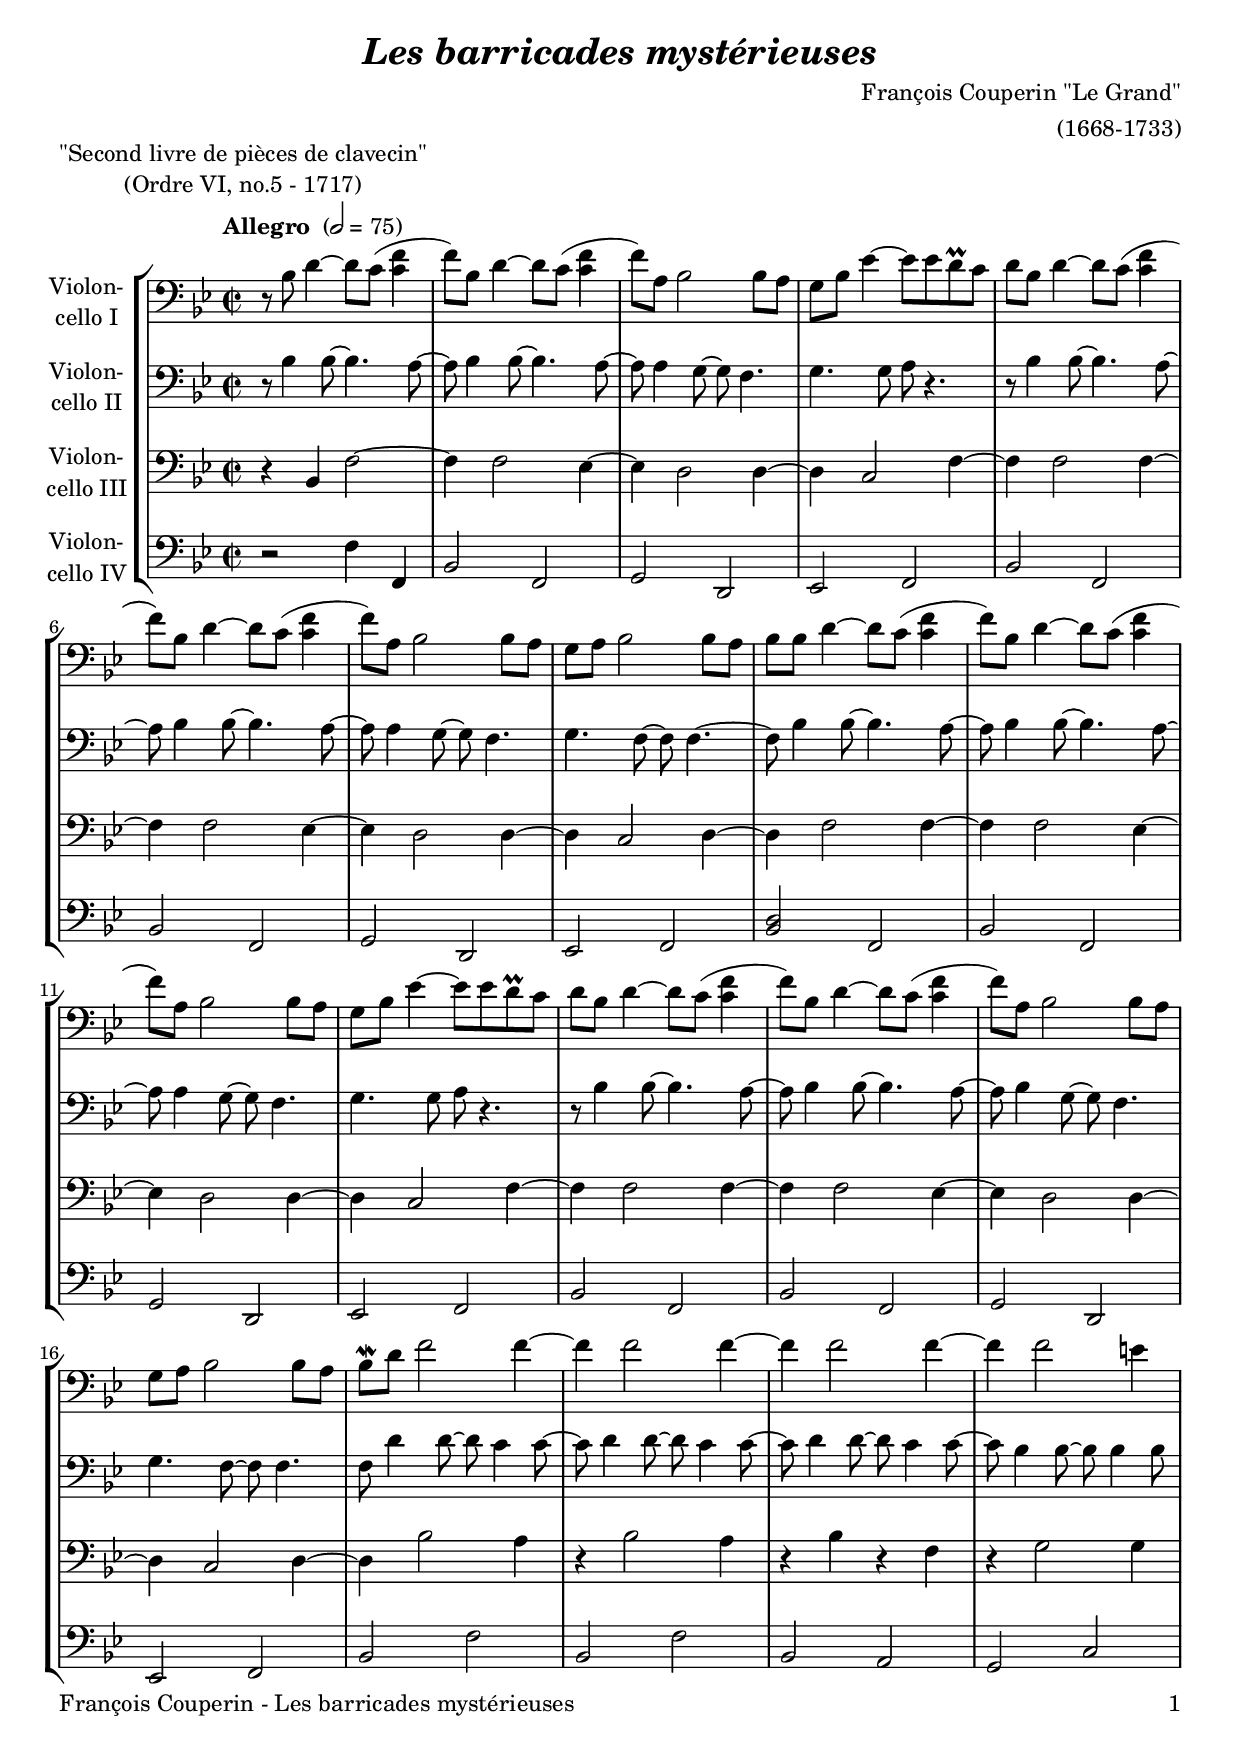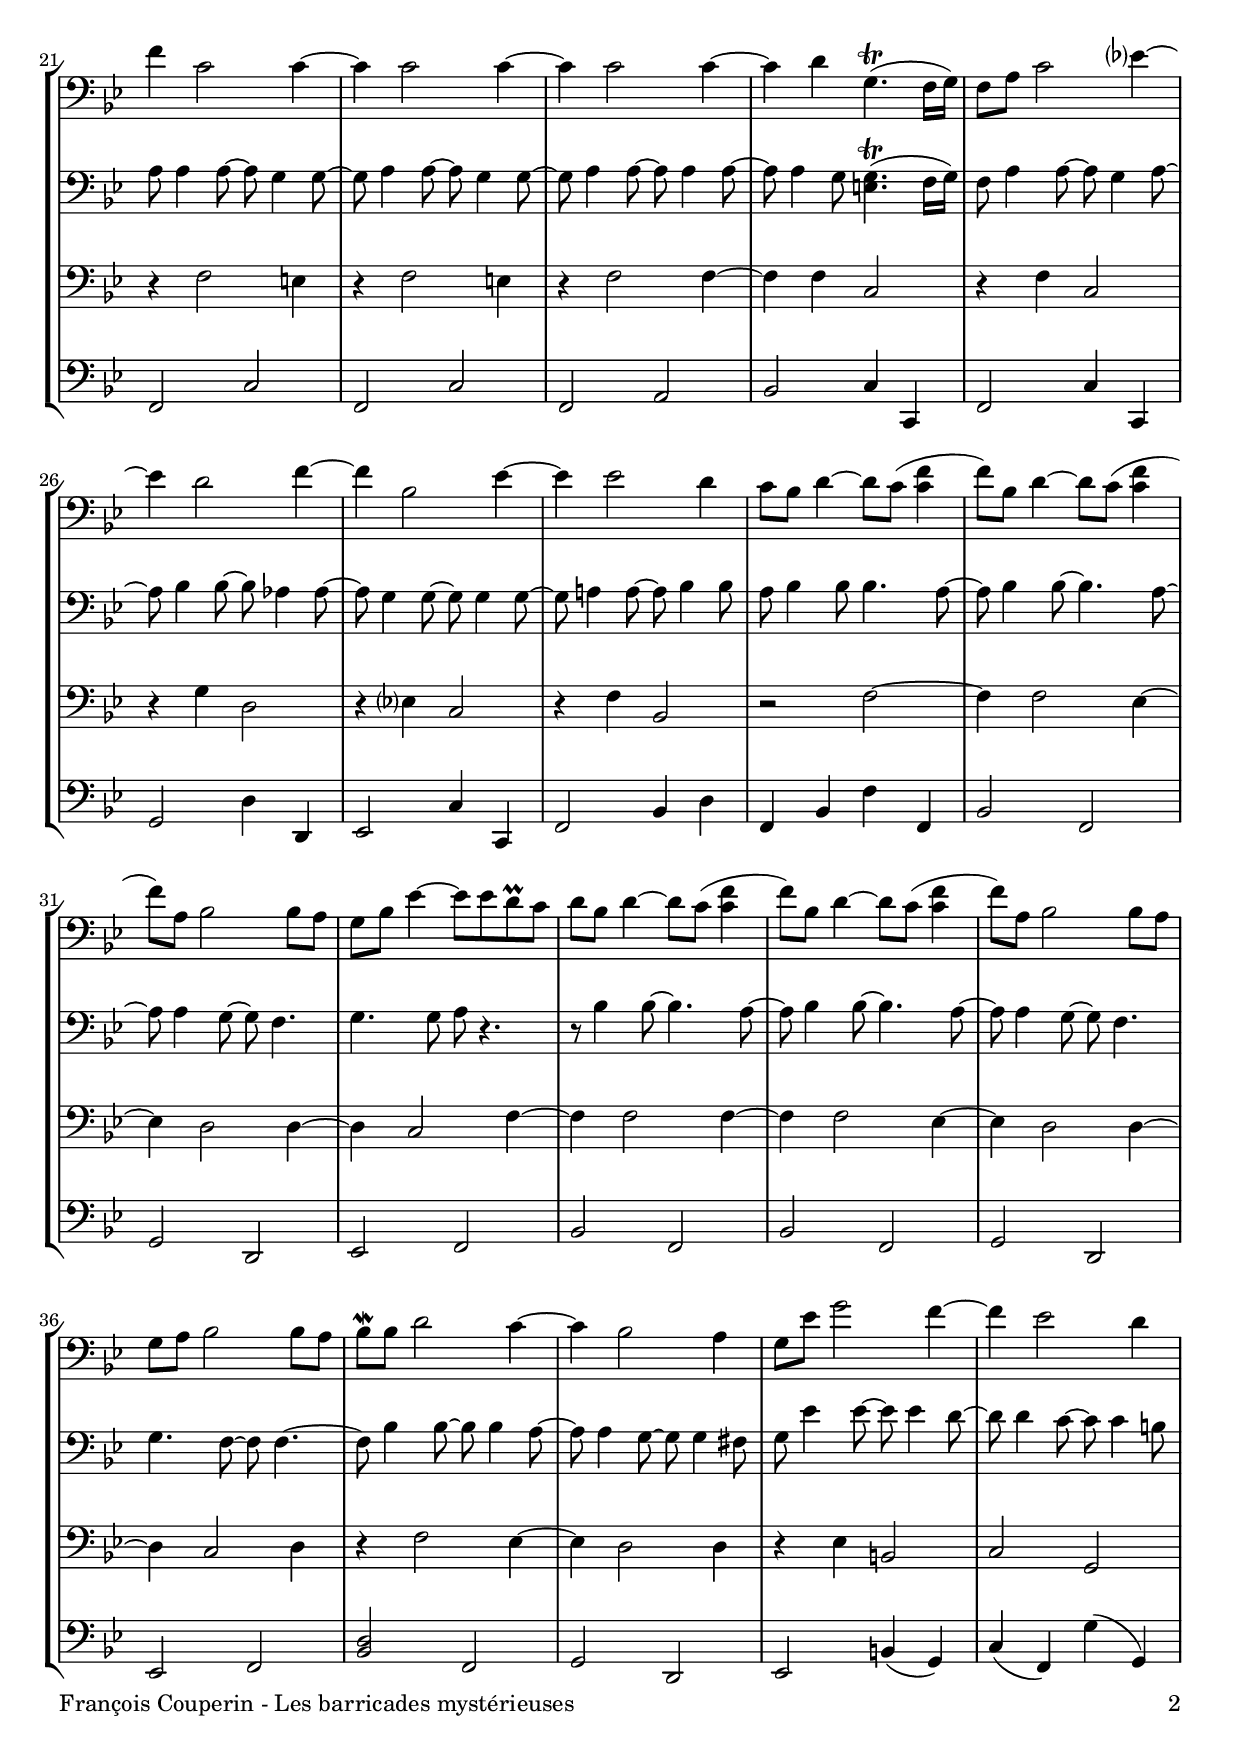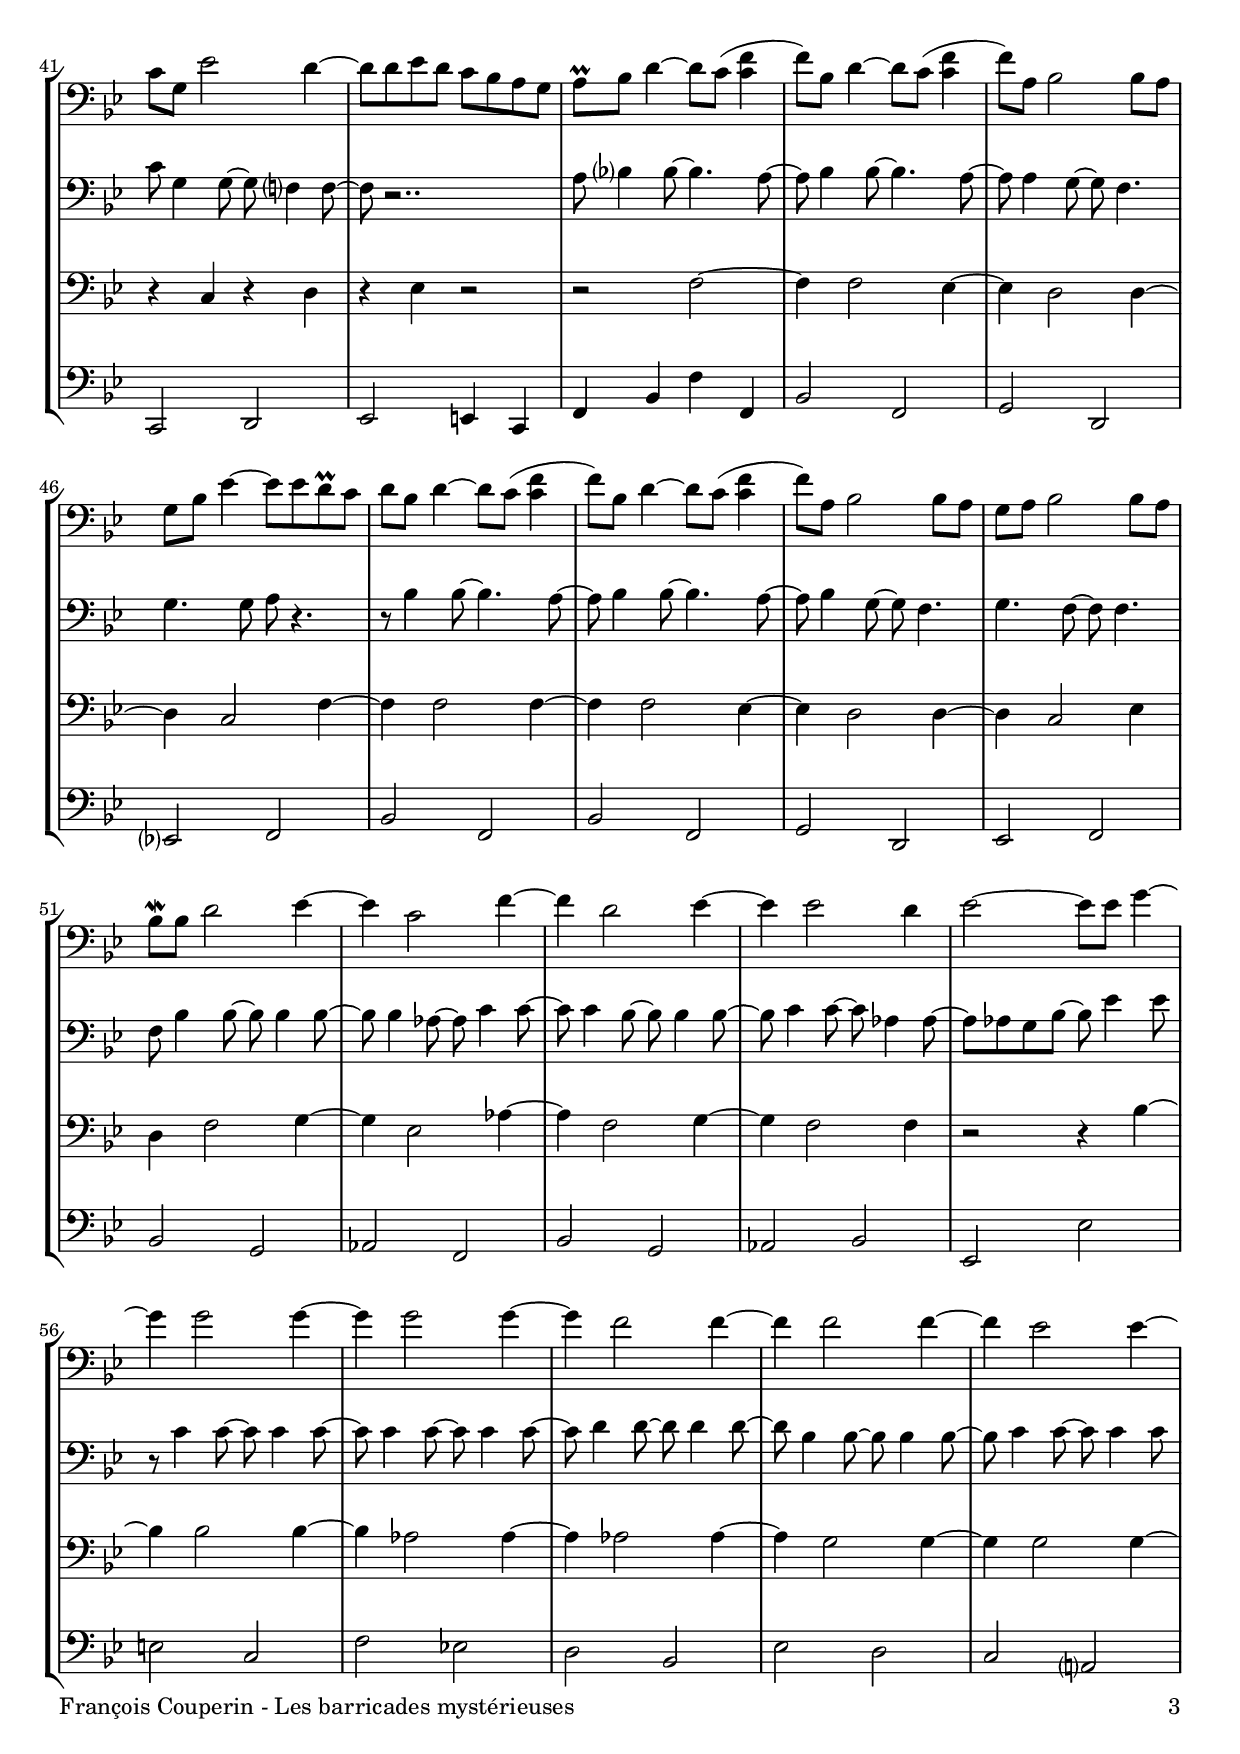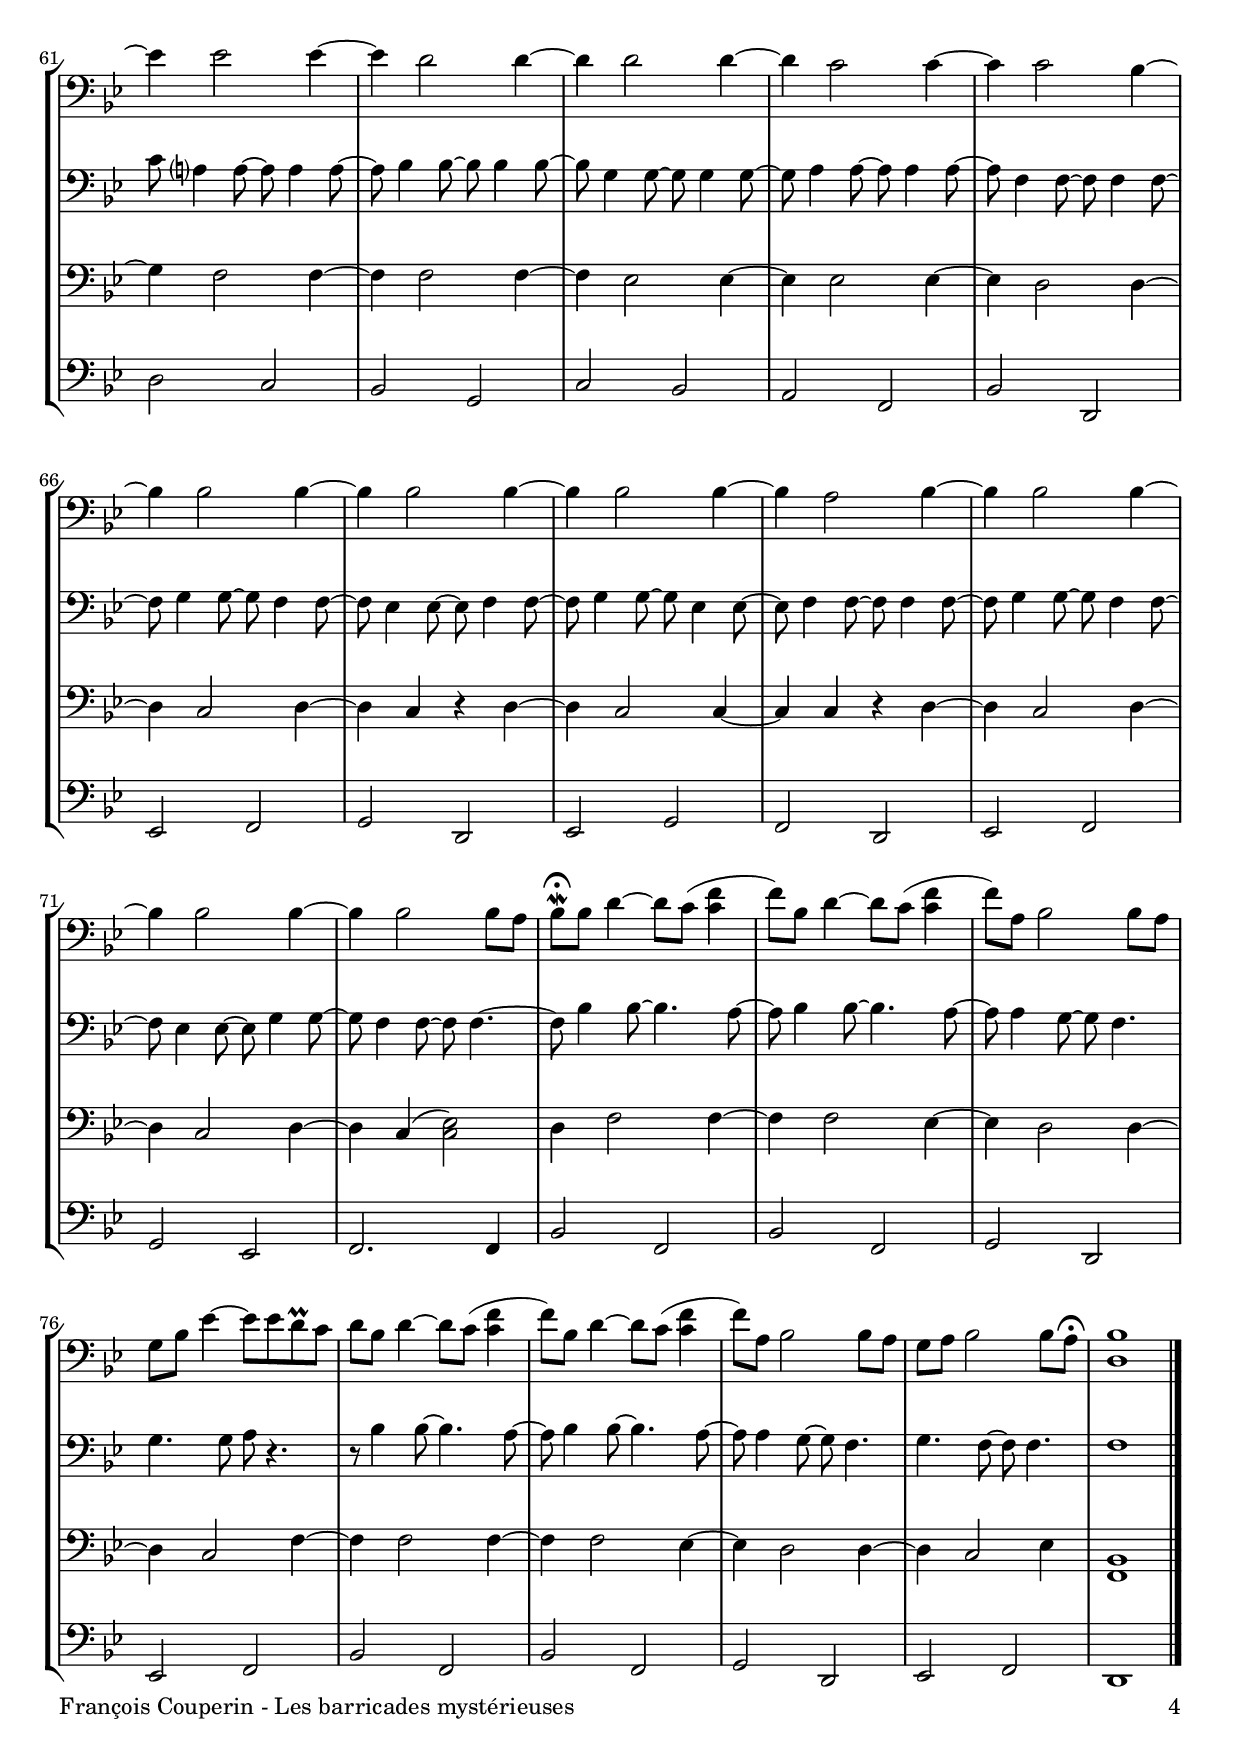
\version "2.24.1"
\include "deutsch.ly"

#(set-global-staff-size 20)

\header {
  title     = \markup \bold \italic "Les barricades mystérieuses"
  composer  = "François Couperin \"Le Grand\""
  arranger  = "(1668-1733)"
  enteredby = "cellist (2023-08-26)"
  piece     = \markup \center-column {
    "\"Second livre de pièces de clavecin\""
    "(Ordre VI, no.5 - 1717)"
  }
}

voiceconsts = {
  \key b \major
  \time 2/2
  \clef "bass"
%  \numericTimeSignature
  \compressEmptyMeasures
  % Set default beaming for all staves
%  \set Timing.beamExceptions = #'()
%  \set Timing.baseMoment     = #(ly:make-moment 1 4)
%  \set Timing.beatStructure  = #'(1 1 1)
  \tempo "Allegro " 2=75
}

mist = "string ensemble 1"
mivl = "violin"
%miba = "cello"
miba = "harpsichord"
mipz = "pizzicato strings"

ritn = \mark \markup \box \italic "riten."

va = \relative c' {
  \voiceconsts

  r8 b d4~ d8 c( <c f>4
  f8) b, d4~ d8 c( <c f>4
  f8) a, b2 b8 a
  g b es4~ es8 es d\prall c

  d b d4~ d8 c( <c f>4
  f8) b, d4~ d8 c( <c f>4
  f8) a, b2 b8 a
  g a b2 b8 a
  b b d4~ d8 c( <c f>4

  f8) b, d4~ d8 c( <c f>4
  f8) a, b2 b8 a
  g b es4~ es8 es d\prall c

  d b d4~d8 c( <c f>4
  f8) b, d4~ d8 c( <c f>4
  f8) a, b2 b8 a
  g a b2 b8 a

  b\mordent d f2 f4~
  f f2 f4~
  f f2 f4~
  f f2 e4
  f c2 c4~

  c c2 c4~
  c c2 c4~
  c d g,4.(\trill f16 g)
  f8 a c2 es?4~
  es d2 f4~

  f b,2 es4~
  es es2 d4
  c8 b d4~ d8 c( <c f>4
  f8) b, d4~ d8 c( <c f>4
  f8) a, b2 b8 a

  g b es4~ es8 es d\prall c
  d b d4~ d8 c( <c f>4
  f8) b, d4~ d8 c( <c f>4
  f8) a, b2 b8 a
  g a b2 b8 a

  b\mordent b d2 c4~
  c b2 a4
  g8 es' g2 f4~
  f es2 d4
  c8 g es'2 d4~

  d8 d es d c b a g
  a\prall b d4~ d8 c( <c f>4
  f8) b, d4~ d8 c( <c f>4
  f8) a, b2 b8 a
  g b es4~ es8 es d\prall c

  d b d4~ d8 c( <f c>4
  f8) b, d4~ d8 c( <c f>4
  f8) a, b2 b8 a
  g a b2 b8 a
  b\mordent b d2 es4~

  es c2 f4~
  f d2 es4~
  es es2 d4
  es2~ es8 es g4~
  g g2 g4~

  g g2 g4~
  g f2 f4~
  f f2 f4~
  f es2 es4~
  es es2 es4~

  es d2 d4~
  d d2 d4~
  d c2 c4~
  c c2 b4~
  b b2 b4~

  b b2 b4~
  b b2 b4~
  b a2 b4~
  b b2 b4~
  b b2 b4~

  b b2 b8 a
  b\mordent\fermata b d4~ d8 c( <c f>4
  f8) b, d4~ d8 c( <c f>4
  f8) a, b2 b8 a
  g b es4~ es8 es d\prall c

  d b d4~ d8 c( <c f>4
  f8) b, d4~ d8 c( <c f>4
  f8) a, b2 b8 a
  g a b2 b8 a\fermata
  <d, b'>1 \bar "|."
}

vb = \relative c' {
  \voiceconsts

  r8 b4 b8~ b4. a8~
  a b4 b8~ b4. a8~
  a a4 g8~ g f4.
  g g8 a r4.

  r8 b4 b8~ b4. a8~
  a b4 b8~ b4. a8~
  a a4 g8~ g f4.
  g f8~ f f4.~
  f8 b4 b8~ b4. a8~

  a b4 b8~ b4. a8~
  a a4 g8~ g f4.
  g g8 a r4.

  r8 b4 b8~ b4. a8~
  a b4 b8~ b4. a8~
  a b4 g8~ g f4.
  g f8~ f f4.

  f8 d'4 d8~ d c4 c8~
  c d4 d8~ d c4 c8~
  c d4 d8~ d c4 c8~
  c b4 b8~ b b4 b8
  a a4 a8~ a g4 g8~

  g a4 a8~ a g4 g8~
  g a4 a8~ a a4 a8~
  a a4 g8 <e g>4.(\trill f16 g)
  f8 a4 a8~ a g4 a8~
  a b4 b8~ b as4 as8~

  as g4 g8~ g g4 g8~
  g a!4 a8~ a b4 b8
  a b4 b8 b4. a8~
  a b4 b8~ b4. a8~
  a a4 g8~ g f4.

  g g8 a r4.
  r8 b4 b8~ b4. a8~
  a b4 b8~ b4. a8~
  a a4 g8~ g f4.
  g f8~ f f4.~

  f8 b4 b8~ b b4 a8~
  a a4 g8~ g g4 fis8
  g es'4 es8~ es es4 d8~
  d d4 c8~ c c4 h8
  c g4 g8~ g f?4 f8~

  f r2..
  a8 b?4 b8~ b4. a8~
  a b4 b8~ b4. a8~
  a a4 g8~ g f4.
  g g8 a r4.

  r8 b4 b8~ b4. a8~
  a b4 b8~ b4. a8~
  a b4 g8~ g f4.
  g f8~ f f4.
  f8 b4 b8~ b b4 b8~

  b b4 as8~ as c4 c8~
  c c4 b8~ b b4 b8~
  b c4 c8~ c as4 as8~
  as as g b~ b es4 es8
  r c4 c8~ c c4 c8~

  c c4 c8~ c c4 c8~
  c d4 d8~ d d4 d8~
  d b4 b8~ b b4 b8~
  b c4 c8~ c c4 c8
  c a?4 a8~ a a4 a8~

  a b4 b8~ b b4 b8~
  b g4 g8~ g g4 g8~
  g a4 a8~ a a4 a8~
  a f4 f8~ f f4 f8~
  f g4 g8~ g f4 f8~

  f es4 es8~ es f4 f8~
  f g4 g8~ g es4 es8~
  es f4 f8~ f f4 f8~
  f g4 g8~ g f4 f8~
  f es4 es8~ es g4 g8~

  g f4 f8~ f f4.~
  f8 b4 b8~ b4. a8~
  a b4 b8~ b4. a8~
  a a4 g8~ g f4.
  g g8 a r4.

  r8 b4 b8~ b4. a8~
  a b4 b8~ b4. a8~
  a a4 g8~ g f4.
  g f8~ f f4.
  f1 \bar "|."
}

vc = \relative c {
  \voiceconsts

  r4 b f'2~
  f4 f2 es4~
  es d2 d4~
  d c2 f4~

  f f2 f4~
  f f2 es4~
  es d2 d4~
  d c2 d4~
  d4 f2 f4~

  f f2 es4~
  es d2 d4~
  d c2 f4~

  f f2 f4~
  f f2 es4~
  es d2 d4~
  d c2 d4~

  d b'2 a4
  r b2 a4
  r b r f
  r g2 g4
  r f2 e4

  r f2 e4
  r f2 f4~
  f f c2
  r4 f c2
  r4 g' d2

  r4 es? c2
  r4 f b,2
  r f'~
  f4 f2 es4~
  es d2 d4~

  d c2 f4~
  f f2 f4~
  f f2 es4~
  es d2 d4~
  d c2 d4

  r4 f2 es4~
  es d2 d4
  r es h2
  c g
  r4 c r d

  r es r2
  r f~
  f4 f2 es4~
  es d2 d4~
  d c2 f4~

  f f2 f4~
  f f2 es4~
  es d2 d4~
  d c2 es4
  d f2 g4~

  g es2 as4~
  as f2 g4~
  g f2 f4
  r2 r4 b~
  b b2 b4~

  b as2 as4~
  as as2 as4~
  as g2 g4~
  g g2 g4~
  g f2 f4~

  f f2 f4~
  f es2 es4~
  es es2 es4~
  es d2 d4~
  d c2 d4~

  d c r d~
  d c2 c4~
  c c r d~
  d c2 d4~
  d c2 d4~

  d c( <c es>2)
  d4 f2 f4~
  f f2 es4~
  es d2 d4~
  d c2 f4~

  f f2 f4~
  f f2 es4~
  es d2 d4~
  d c2 es4
  <f, b>1 \bar "|."
}

vd = \relative c {
  \voiceconsts

  r2 f4 f,
  b2 f
  g d
  es f

  b f
  b f
  g d
  es f
  <b d> f

  b f
  g d
  es f

  b f
  b f
  g d
  es f

  b f'
  b, f'
  b, a
  g c
  f, c'

  f, c'
  f, a
  b c4 c,
  f2 c'4 c,
  g'2 d'4 d,

  es2 c'4 c,
  f2 b4 d
  f, b f' f,
  b2 f
  g d

  es f
  b f
  b f
  g d
  es f

  <b d> f
  g d
  es h'4(g)
  c( f,) g'( g,)
  c,2 d

  es e4 c
  f b f' f,
  b2 f
  g d
  es? f

  b f
  b f
  g d
  es f
  b g

  as f
  b g
  as b
  es, es'
  e c

  f es!
  d b
  es d
  c a?
  d c

  b g
  c b
  a f
  b d,
  es f

  g d
  es g
  f d
  es f
  g es

  f2. f4
  b2 f
  b f
  g d
  es f

  b f
  b f
  g d
  es f
  d1 \bar "|."
}


music = \new StaffGroup <<
      \new Staff {
	\set Staff.midiInstrument = \miba
	\set Staff.instrumentName = \markup \center-column { "Violon-" "cello I" }
	\transpose b b { \va }
      }

      \new Staff {
	\set Staff.midiInstrument = \miba
	\set Staff.instrumentName = \markup \center-column { "Violon-" "cello II" }
	\transpose b b { \vb }
      }

      \new Staff {
	\set Staff.midiInstrument = \miba
	\set Staff.instrumentName = \markup \center-column { "Violon-" "cello III" }
	\transpose b b { \vc }
      }

      \new Staff {
	\set Staff.midiInstrument = \miba
	\set Staff.instrumentName = \markup \center-column { "Violon-" "cello IV" }
	\transpose b b { \vd }
      }
>>

\book {
   \paper {
    print-page-number = ##t
    print-first-page-number = ##t
    ragged-last-bottom = ##f
    oddHeaderMarkup = \markup \null
    evenHeaderMarkup = \markup \null
    oddFooterMarkup = \markup {
      \fill-line {
        \if \should-print-page-number
        "François Couperin - Les barricades mystérieuses" \fromproperty #'page:page-number-string
     }
    }
    evenFooterMarkup = \oddFooterMarkup
  } \score {
    \music
    \layout {}
  }

  \score {
    \unfoldRepeats \music

    \midi {
      \context {
        \Score
      }
    }
  }
}